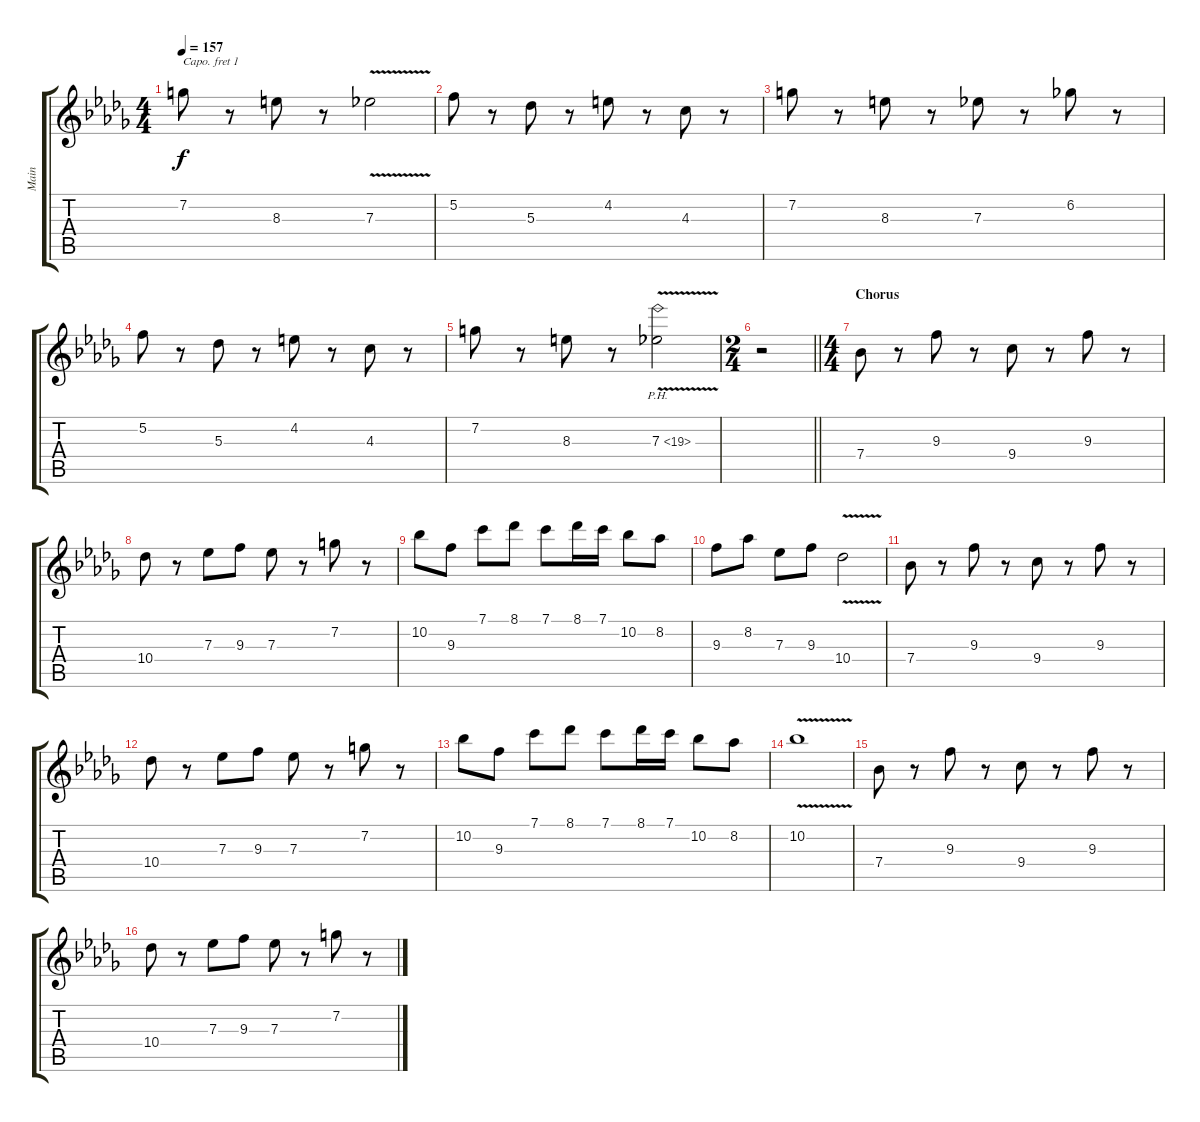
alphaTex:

\track ("Main" "Main") {instrument overdrivenguitar}
\staff {score tabs}
\capo 1
\tuning (E4 B3 G3 D3 A2 E2) {hide}
\ts (4 4)
\tempo 157
\clef g2
\ks db
7.2.8{dy f} r.8 8.3.8 r.8 7.3{v}.2 |
5.2.8 r.8 5.3.8 r.8 4.2.8 r.8 4.3.8 r.8 |
7.2.8 r.8 8.3.8 r.8 7.3.8 r.8 6.2.8 r.8 |
5.2.8 r.8 5.3.8 r.8 4.2.8 r.8 4.3.8 r.8 |
7.2.8 r.8 8.3.8 r.8 7.3{ph 12 v}.2 |
\ts (2 4)
\barLineRight lightlight
r.2 |
\ts (4 4)
\section ("" "Chorus")
7.4.8 r.8 9.3.8 r.8 9.4.8 r.8 9.3.8 r.8 |
10.4.8 r.8 7.3.8 9.3.8 7.3.8 r.8 7.2.8 r.8 |
10.2.8 9.3.8 7.1.8 8.1.8 7.1.8 8.1.16 7.1.16 10.2.8 8.2.8 |
9.3.8 8.2.8 7.3.8 9.3.8 10.4{v}.2 |
7.4.8 r.8 9.3.8 r.8 9.4.8 r.8 9.3.8 r.8 |
10.4.8 r.8 7.3.8 9.3.8 7.3.8 r.8 7.2.8 r.8 |
10.2.8 9.3.8 7.1.8 8.1.8 7.1.8 8.1.16 7.1.16 10.2.8 8.2.8 |
10.2{v}.1 |
7.4.8 r.8 9.3.8 r.8 9.4.8 r.8 9.3.8 r.8 |
10.4.8 r.8 7.3.8 9.3.8 7.3.8 r.8 7.2.8 r.8
